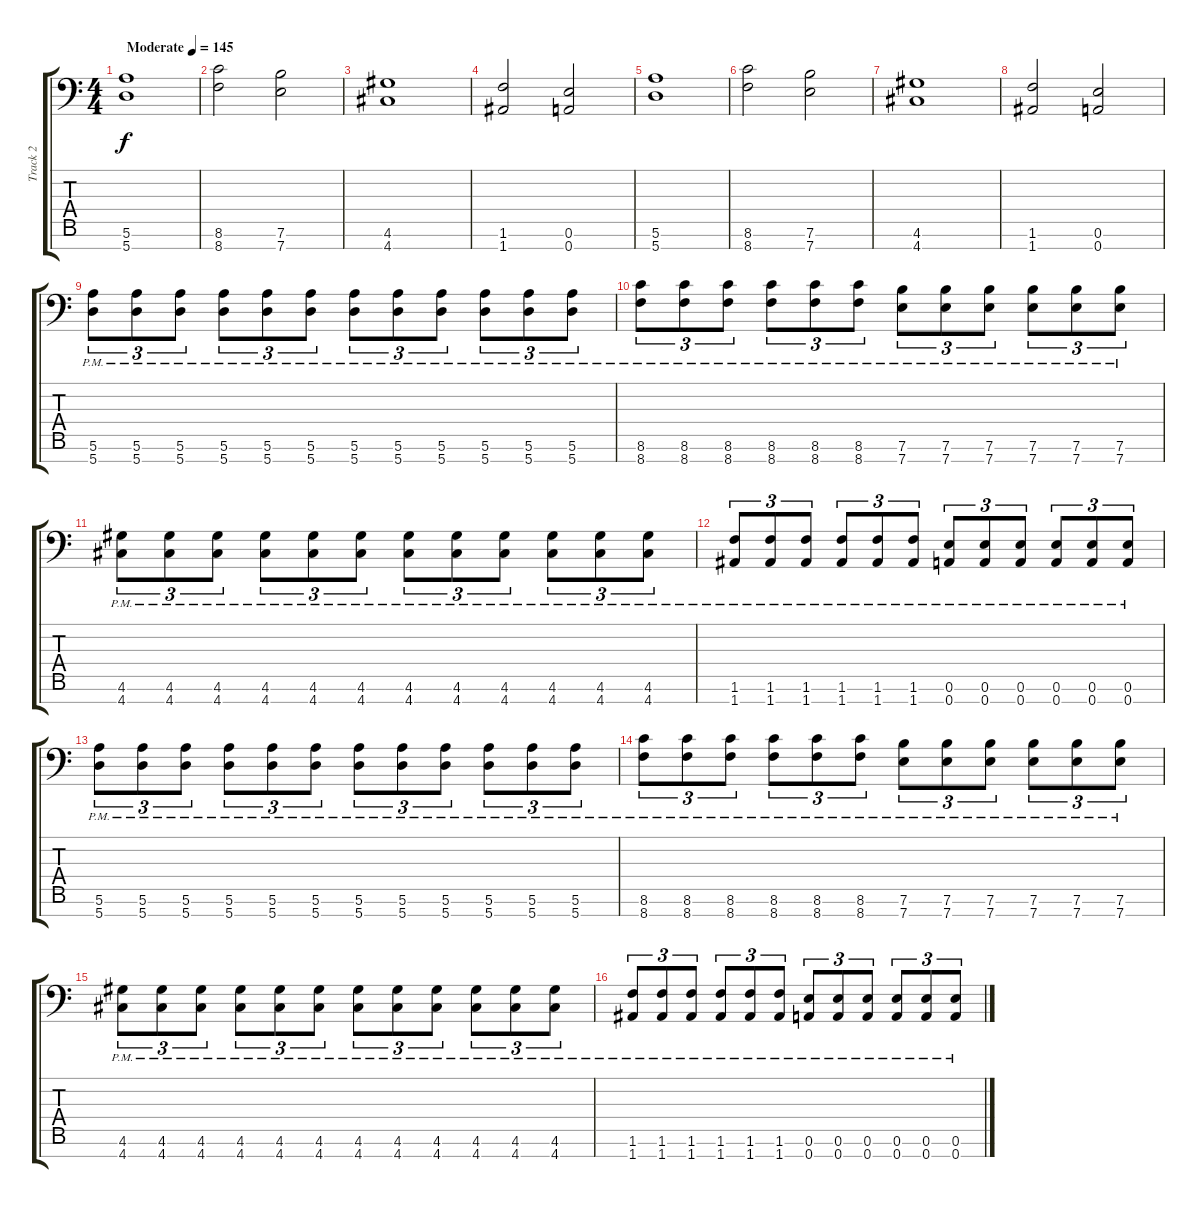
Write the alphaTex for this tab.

\track ("Track 2" "Track 2") {instrument distortionguitar}
\staff {score tabs}
\tuning (E4 B3 G3 D3 A2 E2 A1) {hide}
\ts (4 4)
\tempo (145 "Moderate")
\clef f4
\ks c
(5.6 5.7).1{dy f instrument distortionguitar} |
(8.6 8.7).2 (7.6 7.7).2 |
(4.6 4.7).1 |
(1.6 1.7).2 (0.6 0.7).2 |
(5.6 5.7).1 |
(8.6 8.7).2 (7.6 7.7).2 |
(4.6 4.7).1 |
(1.6 1.7).2 (0.6 0.7).2 |
(5.6{pm} 5.7{pm}).8{tu (3 2)} (5.6{pm} 5.7{pm}).8{tu (3 2)} (5.6{pm} 5.7{pm}).8{tu (3 2)} (5.6{pm} 5.7{pm}).8{tu (3 2)} (5.6{pm} 5.7{pm}).8{tu (3 2)} (5.6{pm} 5.7{pm}).8{tu (3 2)} (5.6{pm} 5.7{pm}).8{tu (3 2)} (5.6{pm} 5.7{pm}).8{tu (3 2)} (5.6{pm} 5.7{pm}).8{tu (3 2)} (5.6{pm} 5.7{pm}).8{tu (3 2)} (5.6{pm} 5.7{pm}).8{tu (3 2)} (5.6{pm} 5.7{pm}).8{tu (3 2)} |
(8.6{pm} 8.7{pm}).8{tu (3 2)} (8.6{pm} 8.7{pm}).8{tu (3 2)} (8.6{pm} 8.7{pm}).8{tu (3 2)} (8.6{pm} 8.7{pm}).8{tu (3 2)} (8.6{pm} 8.7{pm}).8{tu (3 2)} (8.6{pm} 8.7{pm}).8{tu (3 2)} (7.6{pm} 7.7{pm}).8{tu (3 2)} (7.6{pm} 7.7{pm}).8{tu (3 2)} (7.6{pm} 7.7{pm}).8{tu (3 2)} (7.6{pm} 7.7{pm}).8{tu (3 2)} (7.6{pm} 7.7{pm}).8{tu (3 2)} (7.6{pm} 7.7{pm}).8{tu (3 2)} |
(4.6{pm} 4.7{pm}).8{tu (3 2)} (4.6{pm} 4.7{pm}).8{tu (3 2)} (4.6{pm} 4.7{pm}).8{tu (3 2)} (4.6{pm} 4.7{pm}).8{tu (3 2)} (4.6{pm} 4.7{pm}).8{tu (3 2)} (4.6{pm} 4.7{pm}).8{tu (3 2)} (4.6{pm} 4.7{pm}).8{tu (3 2)} (4.6{pm} 4.7{pm}).8{tu (3 2)} (4.6{pm} 4.7{pm}).8{tu (3 2)} (4.6{pm} 4.7{pm}).8{tu (3 2)} (4.6{pm} 4.7{pm}).8{tu (3 2)} (4.6{pm} 4.7{pm}).8{tu (3 2)} |
(1.6{pm} 1.7{pm}).8{tu (3 2)} (1.6{pm} 1.7{pm}).8{tu (3 2)} (1.6{pm} 1.7{pm}).8{tu (3 2)} (1.6{pm} 1.7{pm}).8{tu (3 2)} (1.6{pm} 1.7{pm}).8{tu (3 2)} (1.6{pm} 1.7{pm}).8{tu (3 2)} (0.6{pm} 0.7{pm}).8{tu (3 2)} (0.6{pm} 0.7{pm}).8{tu (3 2)} (0.6{pm} 0.7{pm}).8{tu (3 2)} (0.6{pm} 0.7{pm}).8{tu (3 2)} (0.6{pm} 0.7{pm}).8{tu (3 2)} (0.6{pm} 0.7{pm}).8{tu (3 2)} |
(5.6{pm} 5.7{pm}).8{tu (3 2)} (5.6{pm} 5.7{pm}).8{tu (3 2)} (5.6{pm} 5.7{pm}).8{tu (3 2)} (5.6{pm} 5.7{pm}).8{tu (3 2)} (5.6{pm} 5.7{pm}).8{tu (3 2)} (5.6{pm} 5.7{pm}).8{tu (3 2)} (5.6{pm} 5.7{pm}).8{tu (3 2)} (5.6{pm} 5.7{pm}).8{tu (3 2)} (5.6{pm} 5.7{pm}).8{tu (3 2)} (5.6{pm} 5.7{pm}).8{tu (3 2)} (5.6{pm} 5.7{pm}).8{tu (3 2)} (5.6{pm} 5.7{pm}).8{tu (3 2)} |
(8.6{pm} 8.7{pm}).8{tu (3 2)} (8.6{pm} 8.7{pm}).8{tu (3 2)} (8.6{pm} 8.7{pm}).8{tu (3 2)} (8.6{pm} 8.7{pm}).8{tu (3 2)} (8.6{pm} 8.7{pm}).8{tu (3 2)} (8.6{pm} 8.7{pm}).8{tu (3 2)} (7.6{pm} 7.7{pm}).8{tu (3 2)} (7.6{pm} 7.7{pm}).8{tu (3 2)} (7.6{pm} 7.7{pm}).8{tu (3 2)} (7.6{pm} 7.7{pm}).8{tu (3 2)} (7.6{pm} 7.7{pm}).8{tu (3 2)} (7.6{pm} 7.7{pm}).8{tu (3 2)} |
(4.6{pm} 4.7{pm}).8{tu (3 2)} (4.6{pm} 4.7{pm}).8{tu (3 2)} (4.6{pm} 4.7{pm}).8{tu (3 2)} (4.6{pm} 4.7{pm}).8{tu (3 2)} (4.6{pm} 4.7{pm}).8{tu (3 2)} (4.6{pm} 4.7{pm}).8{tu (3 2)} (4.6{pm} 4.7{pm}).8{tu (3 2)} (4.6{pm} 4.7{pm}).8{tu (3 2)} (4.6{pm} 4.7{pm}).8{tu (3 2)} (4.6{pm} 4.7{pm}).8{tu (3 2)} (4.6{pm} 4.7{pm}).8{tu (3 2)} (4.6{pm} 4.7{pm}).8{tu (3 2)} |
(1.6{pm} 1.7{pm}).8{tu (3 2)} (1.6{pm} 1.7{pm}).8{tu (3 2)} (1.6{pm} 1.7{pm}).8{tu (3 2)} (1.6{pm} 1.7{pm}).8{tu (3 2)} (1.6{pm} 1.7{pm}).8{tu (3 2)} (1.6{pm} 1.7{pm}).8{tu (3 2)} (0.6{pm} 0.7{pm}).8{tu (3 2)} (0.6{pm} 0.7{pm}).8{tu (3 2)} (0.6{pm} 0.7{pm}).8{tu (3 2)} (0.6{pm} 0.7{pm}).8{tu (3 2)} (0.6{pm} 0.7{pm}).8{tu (3 2)} (0.6{pm} 0.7{pm}).8{tu (3 2)}
